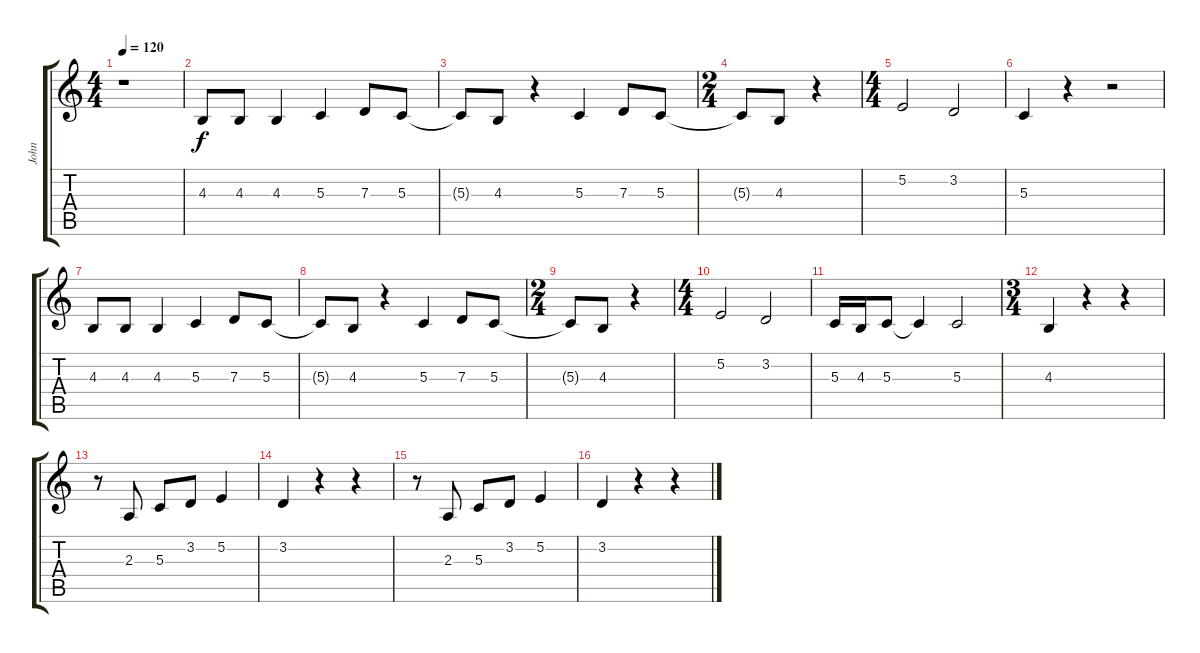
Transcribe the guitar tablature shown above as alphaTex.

\track ("John" "John") {instrument clarinet}
\staff {score tabs}
\tuning (E4 B3 G3 D3 A2 E2) {hide}
\ts (4 4)
\tempo 120
\clef g2
\ks c
r.1{dy f} |
4.3.8 4.3.8 4.3.4 5.3.4 7.3.8 5.3.8 |
5.3{t}.8 4.3.8 r.4 5.3.4 7.3.8 5.3.8 |
\ts (2 4)
5.3{t}.8 4.3.8 r.4 |
\ts (4 4)
5.2.2 3.2.2 |
5.3.4 r.4 r.2 |
4.3.8 4.3.8 4.3.4 5.3.4 7.3.8 5.3.8 |
5.3{t}.8 4.3.8 r.4 5.3.4 7.3.8 5.3.8 |
\ts (2 4)
5.3{t}.8 4.3.8 r.4 |
\ts (4 4)
5.2.2 3.2.2 |
5.3.16 4.3.16 5.3.8 5.3{t}.4 5.3.2 |
\ts (3 4)
4.3.4 r.4 r.4 |
r.8 2.3.8 5.3.8 3.2.8 5.2.4 |
3.2.4 r.4 r.4 |
r.8 2.3.8 5.3.8 3.2.8 5.2.4 |
3.2.4 r.4 r.4
